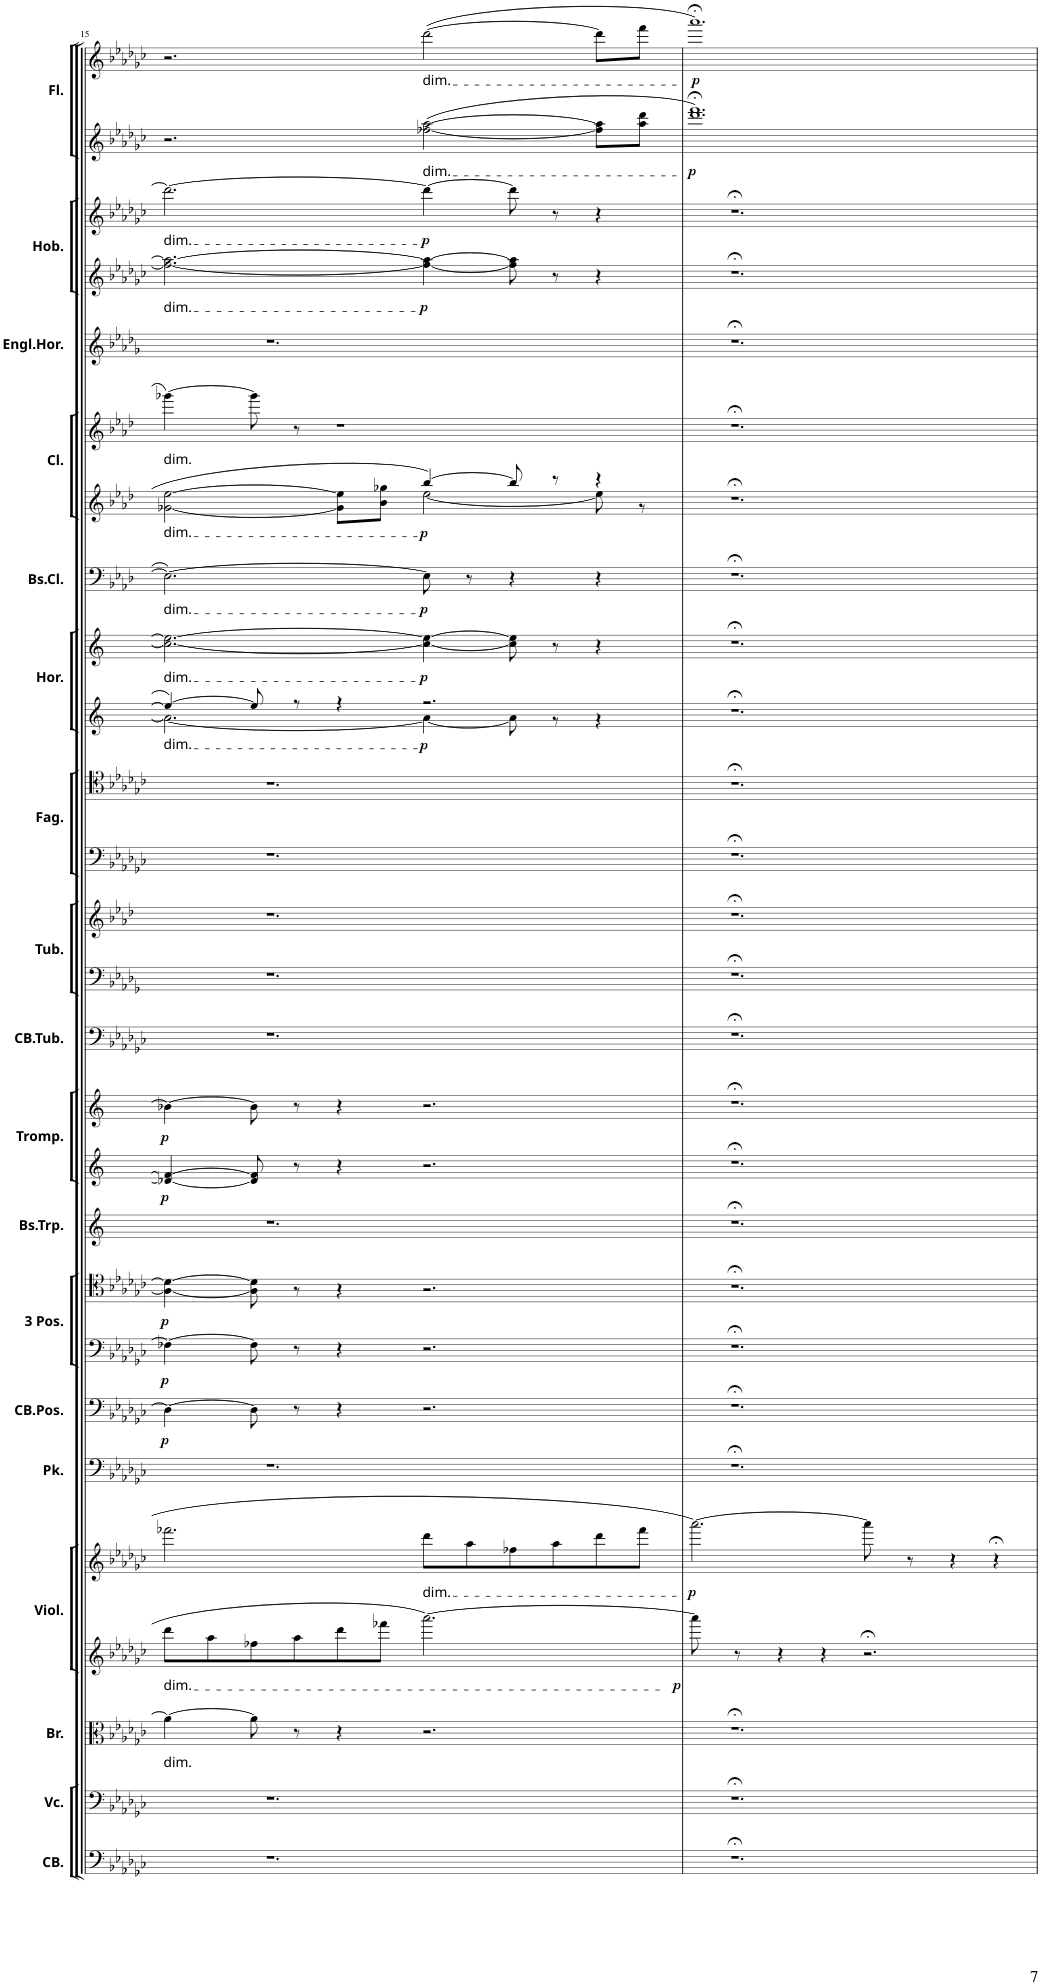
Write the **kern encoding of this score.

**kern	**kern	**kern	**kern	**dynam	**kern	**dynam	**kern	**kern	**dynam	**kern	**dynam	**kern	**dynam	**kern	**kern	**dynam	**kern	**dynam	**kern	**kern	**kern	**kern	**kern	**kern	**dynam	**kern	**dynam	**kern	**dynam	**kern	**dynam	**kern	**kern	**kern	**dynam	**kern	**dynam	**kern	**dynam	**kern	**dynam
*part27	*part26	*part25	*part24	*part24	*part23	*part23	*part22	*part21	*part21	*part20	*part20	*part19	*part19	*part18	*part17	*part17	*part16	*part16	*part15	*part14	*part13	*part12	*part11	*part10	*part10	*part9	*part9	*part8	*part8	*part7	*part7	*part6	*part5	*part4	*part4	*part3	*part3	*part2	*part2	*part1	*part1
*staff27	*staff26	*staff25	*staff24	*staff24	*staff23	*staff23	*staff22	*staff21	*staff21	*staff20	*staff20	*staff19	*staff19	*staff18	*staff17	*staff17	*staff16	*staff16	*staff15	*staff14	*staff13	*staff12	*staff11	*staff10	*staff10	*staff9	*staff9	*staff8	*staff8	*staff7	*staff7	*staff6	*staff5	*staff4	*staff4	*staff3	*staff3	*staff2	*staff2	*staff1	*staff1
*I"8 CONTRABASSE.	*I"12 VIOLONCELLE.	*I"12 BRATSCHEN.	*I"Violins	*	*I"16 erste  32 VIOLINEN.  16 zweite	*	*I"PAUKEN.	*I"1 CONTRABASS- POSAUNE. (C)	*	*I"2.u.3.	*	*I"1. 3 TENOR-BASS- POSAUNEN.	*	*I"1 BASS-TROMPETE. (Es.)	*I"2.u.3. (Es.)	*	*I"1. (Es.)  3 TROMPETTEN.	*	*I"1 CONTRABASS- TUBA. (C.)	*I"2 Bass. (F.)	*I"2 Tenor. (B)  4 TUBEN.	*I"3.	*I"1.u.2.  3 FAGOTTE.	*I"3.u.4.	*	*I"1.u.2.  4 HORNER.	*	*I"1 BASS- CLARINETTE. (B)	*	*I"2.u.3. (B.)	*	*I"1. (B.)  3 CLARINETTEN.	*I"ENGLISCHES HORN.	*I"2.u.3.	*	*I"1.  3 HOBOEN.	*	*I"2.u.3.	*	*I"1.  3 gr.FLOTEN.	*
*I'CB.	*I'Vc.	*I'Br.	*	*	*I'Viol.	*	*I'Pk.	*I'CB.Pos.	*	*	*	*I'3 Pos.	*	*I'Bs.Trp.	*	*	*I'Tromp.	*	*I'CB.Tub.	*	*I'Tub.	*	*I'Fag.	*	*	*I'Hor.	*	*I'Bs.Cl.	*	*	*	*I'Cl.	*I'Engl.Hor.	*	*	*I'Hob.	*	*	*	*I'Fl.	*
!!LO:PB:g=z
*clefF4	*clefF4	*clefC3	*clefG2	*	*clefG2	*	*clefF4	*clefF4	*	*clefF4	*	*clefC4	*	*clefG2	*clefG2	*	*clefG2	*	*clefF4	*clefF4	*clefG2	*clefF4	*clefC4	*clefG2	*	*clefG2	*	*clefF4	*	*clefG2	*	*clefG2	*clefG2	*clefG2	*	*clefG2	*	*clefG2	*	*clefG2	*
*Trd7c12	*	*	*	*	*	*	*	*	*	*	*	*	*	*Trd5c9	*Trd-2c-4	*	*Trd-2c-4	*	*	*	*Trd15c26	*	*	*Trd4c7	*	*Trd4c7	*	*Trd1c2	*	*Trd1c2	*	*Trd1c2	*Trd4c7	*	*	*	*	*	*	*	*
*k[b-e-a-d-g-c-]	*k[b-e-a-d-g-c-]	*k[b-e-a-d-g-c-]	*k[b-e-a-d-g-c-]	*	*k[b-e-a-d-g-c-]	*	*k[b-e-a-d-g-c-]	*k[b-e-a-d-g-c-]	*	*k[b-e-a-d-g-c-]	*	*k[b-e-a-d-g-c-]	*	*k[]	*k[]	*	*k[]	*	*k[b-e-a-d-g-c-]	*k[b-e-a-d-g-]	*k[b-e-a-d-]	*k[b-e-a-d-g-c-]	*k[b-e-a-d-g-c-]	*k[]	*	*k[]	*	*k[b-e-a-d-]	*	*k[b-e-a-d-]	*	*k[b-e-a-d-]	*k[b-e-a-d-g-]	*k[b-e-a-d-g-c-]	*	*k[b-e-a-d-g-c-]	*	*k[b-e-a-d-g-c-]	*	*k[b-e-a-d-g-c-]	*
*M6/4	*M6/4	*M6/4	*M6/4	*	*M6/4	*	*M6/4	*M6/4	*	*M6/4	*	*M6/4	*	*M6/4	*M6/4	*	*M6/4	*	*M6/4	*M6/4	*M6/4	*M6/4	*M6/4	*M6/4	*	*M6/4	*	*M6/4	*	*M6/4	*	*M6/4	*M6/4	*M6/4	*	*M6/4	*	*M6/4	*	*M6/4	*
=15	=15	=15	=15	=15	=15	=15	=15	=15	=15	=15	=15	=15	=15	=15	=15	=15	=15	=15	=15	=15	=15	=15	=15	=15	=15	=15	=15	=15	=15	=15	=15	=15	=15	=15	=15	=15	=15	=15	=15	=15	=15
*	*	*	*	*	*	*	*	*	*	*	*	*	*	*	*	*	*	*	*	*	*	*	*	*^	*	*	*	*	*	*^	*	*	*	*	*	*	*	*	*	*	*
!	!	!	!	!	!	!	!	!	!	!	!	!	!	!	!	!	!	!	!	!	!	!	!	!	!	!	!	!	!	!	!	!	!	!	!	!	!	!LO:TX:b:t=dim.	!	!	!	!	!
!	!	!	!	!	!	!	!	!	!	!	!	!	!	!	!	!	!	!	!	!	!	!	!	!	!	!	!	!	!	!	!	!	!	!	!	!LO:TX:b:t=dim.	!	!	!	!	!	!	!
!	!	!	!	!	!	!	!	!	!	!	!	!	!	!	!	!	!	!	!	!	!	!	!	!	!	!	!	!	!	!	!	!	!	!LO:TX:b:t=dim.	!	!	!	!	!	!	!	!	!
!	!	!	!	!	!	!	!	!	!	!	!	!	!	!	!	!	!	!	!	!	!	!	!	!	!	!	!	!	!	!	!LO:TX:b:t=dim.	!	!	!	!	!	!	!	!	!	!	!	!
!	!	!	!	!	!	!	!	!	!	!	!	!	!	!	!	!	!	!	!	!	!	!	!	!	!	!	!	!	!LO:TX:b:t=dim.	!	!	!	!	!	!	!	!	!	!	!	!	!	!
!	!	!	!	!	!	!	!	!	!	!	!	!	!	!	!	!	!	!	!	!	!	!	!	!	!	!	!LO:TX:b:t=dim.	!	!	!	!	!	!	!	!	!	!	!	!	!	!	!	!
!	!	!	!	!	!	!	!	!	!	!	!	!	!	!	!	!	!	!	!	!	!	!	!	!LO:TX:b:t=dim.	!	!	!	!	!	!	!	!	!	!	!	!	!	!	!	!	!	!	!
!	!	!	!LO:TX:b:t=dim.	!	!	!	!	!	!	!	!	!	!	!	!	!	!	!	!	!	!	!	!	!	!	!	!	!	!	!	!	!	!	!	!	!	!	!	!	!	!	!	!
!	!	!LO:TX:b:t=dim.	!	!	!	!	!	!	!	!	!	!	!	!	!	!	!	!	!	!	!	!	!	!	!	!	!	!	!	!	!	!	!	!	!	!	!	!	!	!	!	!	!
!	!	!	!	!	!	!	!	!	!LO:DY:b	!	!LO:DY:b	!	!LO:DY:b	!	!	!LO:DY:b	!	!LO:DY:b	!	!	!	!	!	!	!	!	!	!	!	!	!	!	!	!	!	!	!	!	!	!	!	!	!
1.r	1.r	4a-\_	8ddd-\L	.	2.fff-X\	.	1.r	4D-\_	p	4F-X\_	p	4A-\_ 4d-\_	p	1.r	4d-X/_ 4f/_	p	4b-X\_	p	1.r	1.r	1.r	1.r	1.r	4ee/_	2.a\_	.	2.cc\_ 2.ee\_	.	2.E-\_	.	[2g-X\ [2ee-\	2.ryy	.	[4ggg-X\	1.r	2.ff-\_ 2.aa-\_	.	2.ddd-\_	.	2.r	.	2.r	.
.	.	.	8aa-\	.	.	.	.	.	.	.	.	.	.	.	.	.	.	.	.	.	.	.	.	.	.	.	.	.	.	.	.	.	.	.	.	.	.	.	.	.	.	.	.
.	.	8a-\]	8ff-X\	.	.	.	.	8D-\]	.	8F-\]	.	8A-\] 8d-\]	.	.	8d-/] 8f/]	.	8b-\]	.	.	.	.	.	.	8ee/]	.	.	.	.	.	.	.	.	.	8ggg-\]	.	.	.	.	.	.	.	.	.
.	.	8r	8aa-\	.	.	.	.	8r	.	8r	.	8r	.	.	8r	.	8r	.	.	.	.	.	.	8r	.	.	.	.	.	.	.	.	.	8r	.	.	.	.	.	.	.	.	.
.	.	4r	8ddd-\	.	.	.	.	4r	.	4r	.	4r	.	.	4r	.	4r	.	.	.	.	.	.	4r	.	.	.	.	.	.	8g-\] 8ee-\]L	.	.	1r	.	.	.	.	.	.	.	.	.
.	.	.	8fff-X\J	.	.	.	.	.	.	.	.	.	.	.	.	.	.	.	.	.	.	.	.	.	.	.	.	.	.	.	8b-\ 8gg-X\J	.	.	.	.	.	.	.	.	.	.	.	.
!	!	!	!	!	!	!	!	!	!	!	!	!	!	!	!	!	!	!	!	!	!	!	!	!	!	!	!	!	!	!	!	!	!	!	!	!	!	!	!	!	!	!LO:TX:b:t=dim.	!
!	!	!	!	!	!	!	!	!	!	!	!	!	!	!	!	!	!	!	!	!	!	!	!	!	!	!	!	!	!	!	!	!	!	!	!	!	!	!	!	!LO:TX:b:t=dim.	!	!	!
!	!	!	!	!	!LO:TX:b:t=dim.	!	!	!	!	!	!	!	!	!	!	!	!	!	!	!	!	!	!	!	!	!	!	!	!	!	!	!	!	!	!	!	!	!	!	!	!	!	!
!	!	!	!	!	!	!	!	!	!	!	!	!	!	!	!	!	!	!	!	!	!	!	!	!	!	!LO:DY:b	!	!LO:DY:b	!	!LO:DY:b	!	!	!LO:DY:b	!	!	!	!LO:DY:b	!	!LO:DY:b	!	!	!	!
.	.	2.r	[2.aaa-\	.	8ddd-\L	.	.	2.r	.	2.r	.	2.r	.	.	2.r	.	2.r	.	.	.	.	.	.	2.r	4a\_	p	4cc\_ 4ee\_	p	8E-\]	p	[4bb-/	[2ee-\	p	.	.	4ff-\_ 4aa-\_	p	4ddd-\_	p	([2ff-X\ [2aa-\	.	([2ddd-\	.
.	.	.	.	.	8aa-\	.	.	.	.	.	.	.	.	.	.	.	.	.	.	.	.	.	.	.	.	.	.	.	8r	.	.	.	.	.	.	.	.	.	.	.	.	.	.
.	.	.	.	.	8ff-X\	.	.	.	.	.	.	.	.	.	.	.	.	.	.	.	.	.	.	.	8a\]	.	8cc\] 8ee\]	.	4r	.	8bb-/]	.	.	.	.	8ff-\] 8aa-\]	.	8ddd-\]	.	.	.	.	.
.	.	.	.	.	8aa-\	.	.	.	.	.	.	.	.	.	.	.	.	.	.	.	.	.	.	.	8r	.	8r	.	.	.	8r	.	.	.	.	8r	.	8r	.	.	.	.	.
.	.	.	.	.	8ddd-\	.	.	.	.	.	.	.	.	.	.	.	.	.	.	.	.	.	.	.	4r	.	4r	.	4r	.	4r	8ee-\]	.	.	.	4r	.	4r	.	8ff-\] 8aa-\]L	.	8ddd-\L]	.
.	.	.	.	.	8fff-\J	.	.	.	.	.	.	.	.	.	.	.	.	.	.	.	.	.	.	.	.	.	.	.	.	.	.	8r	.	.	.	.	.	.	.	8aa-\ 8ddd-\J	.	8fff\J	.
*	*	*	*	*	*	*	*	*	*	*	*	*	*	*	*	*	*	*	*	*	*	*	*	*v	*v	*	*	*	*	*	*	*	*	*	*	*	*	*	*	*	*	*	*
=16	=16	=16	=16	=16	=16	=16	=16	=16	=16	=16	=16	=16	=16	=16	=16	=16	=16	=16	=16	=16	=16	=16	=16	=16	=16	=16	=16	=16	=16	=16	=16	=16	=16	=16	=16	=16	=16	=16	=16	=16	=16	=16
!	!	!	!	!LO:DY:b	!	!LO:DY:b	!	!	!	!	!	!	!	!	!	!	!	!	!	!	!	!	!	!	!	!	!	!	!	!	!	!	!	!	!	!	!	!	!	!LO:DY:b	!	!LO:DY:b
*	*	*	*	*	*	*	*	*	*	*	*	*	*	*	*	*	*	*	*	*	*	*	*	*	*	*	*	*	*	*v	*v	*	*	*	*	*	*	*	*	*	*	*
1.r;<	1.r;<	1.r;<	8aaa-\]	p	[2.aaa-\	p	1.r;<	1.r;<	.	1.r;<	.	1.r;<	.	1.r;<	1.r;<	.	1.r;<	.	1.r;<	1.r;<	1.r;<	1.r;<	1.r;<	1.r;<	.	1.r;<	.	1.r;<	.	1.r;<	.	1.r;<	1.r;<	1.r;<	.	1.r;<	.	1.ddd-;<, 1.fff;<,)	p	1.aaa-;<)	p
.	.	.	8r	.	.	.	.	.	.	.	.	.	.	.	.	.	.	.	.	.	.	.	.	.	.	.	.	.	.	.	.	.	.	.	.	.	.	.	.	.	.
.	.	.	4r	.	.	.	.	.	.	.	.	.	.	.	.	.	.	.	.	.	.	.	.	.	.	.	.	.	.	.	.	.	.	.	.	.	.	.	.	.	.
.	.	.	4r	.	.	.	.	.	.	.	.	.	.	.	.	.	.	.	.	.	.	.	.	.	.	.	.	.	.	.	.	.	.	.	.	.	.	.	.	.	.
.	.	.	2.r;<	.	8aaa-\]	.	.	.	.	.	.	.	.	.	.	.	.	.	.	.	.	.	.	.	.	.	.	.	.	.	.	.	.	.	.	.	.	.	.	.	.
.	.	.	.	.	8r	.	.	.	.	.	.	.	.	.	.	.	.	.	.	.	.	.	.	.	.	.	.	.	.	.	.	.	.	.	.	.	.	.	.	.	.
.	.	.	.	.	4r	.	.	.	.	.	.	.	.	.	.	.	.	.	.	.	.	.	.	.	.	.	.	.	.	.	.	.	.	.	.	.	.	.	.	.	.
.	.	.	.	.	4r;<	.	.	.	.	.	.	.	.	.	.	.	.	.	.	.	.	.	.	.	.	.	.	.	.	.	.	.	.	.	.	.	.	.	.	.	.
=	=	=	=	=	=	=	=	=	=	=	=	=	=	=	=	=	=	=	=	=	=	=	=	=	=	=	=	=	=	=	=	=	=	=	=	=	=	=	=	=	=
*-	*-	*-	*-	*-	*-	*-	*-	*-	*-	*-	*-	*-	*-	*-	*-	*-	*-	*-	*-	*-	*-	*-	*-	*-	*-	*-	*-	*-	*-	*-	*-	*-	*-	*-	*-	*-	*-	*-	*-	*-	*-
